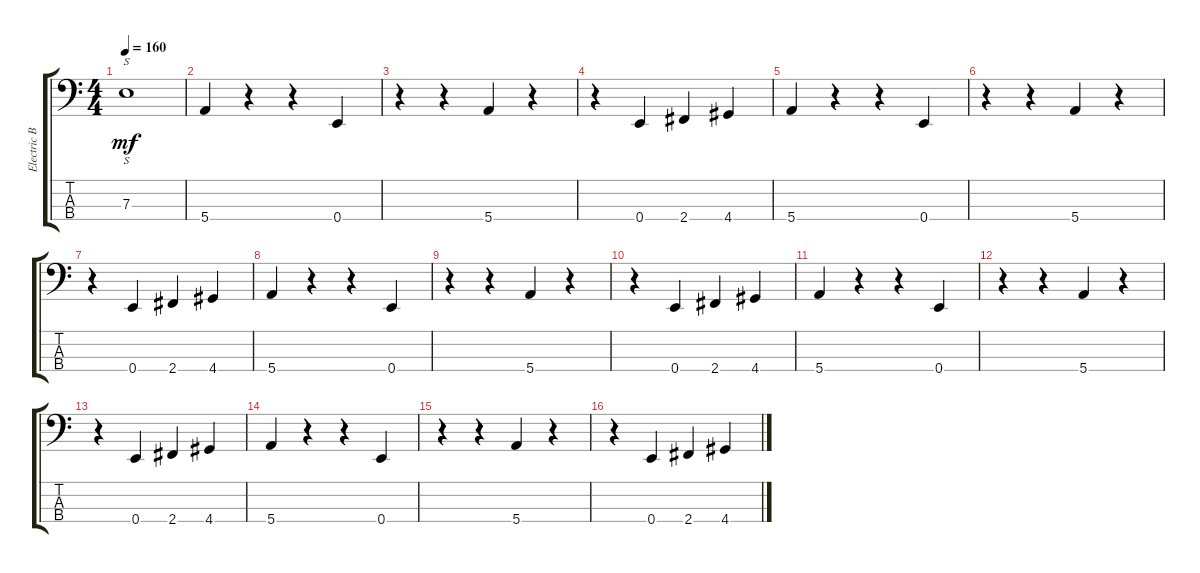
\track ("Electric Bass" "Electric B") {instrument electricbassfinger}
\staff {score tabs}
\tuning (G2 D2 A1 E1) {hide}
\ts (4 4)
\tempo 160
\clef f4
\ks c
7.3.1{s dy mf} |
5.4.4 r.4 r.4 0.4.4 |
r.4 r.4 5.4.4 r.4 |
r.4 0.4.4 2.4.4 4.4.4 |
5.4.4 r.4 r.4 0.4.4 |
r.4 r.4 5.4.4 r.4 |
r.4 0.4.4 2.4.4 4.4.4 |
5.4.4 r.4 r.4 0.4.4 |
r.4 r.4 5.4.4 r.4 |
r.4 0.4.4 2.4.4 4.4.4 |
5.4.4 r.4 r.4 0.4.4 |
r.4 r.4 5.4.4 r.4 |
r.4 0.4.4 2.4.4 4.4.4 |
5.4.4 r.4 r.4 0.4.4 |
r.4 r.4 5.4.4 r.4 |
r.4 0.4.4 2.4.4 4.4.4
